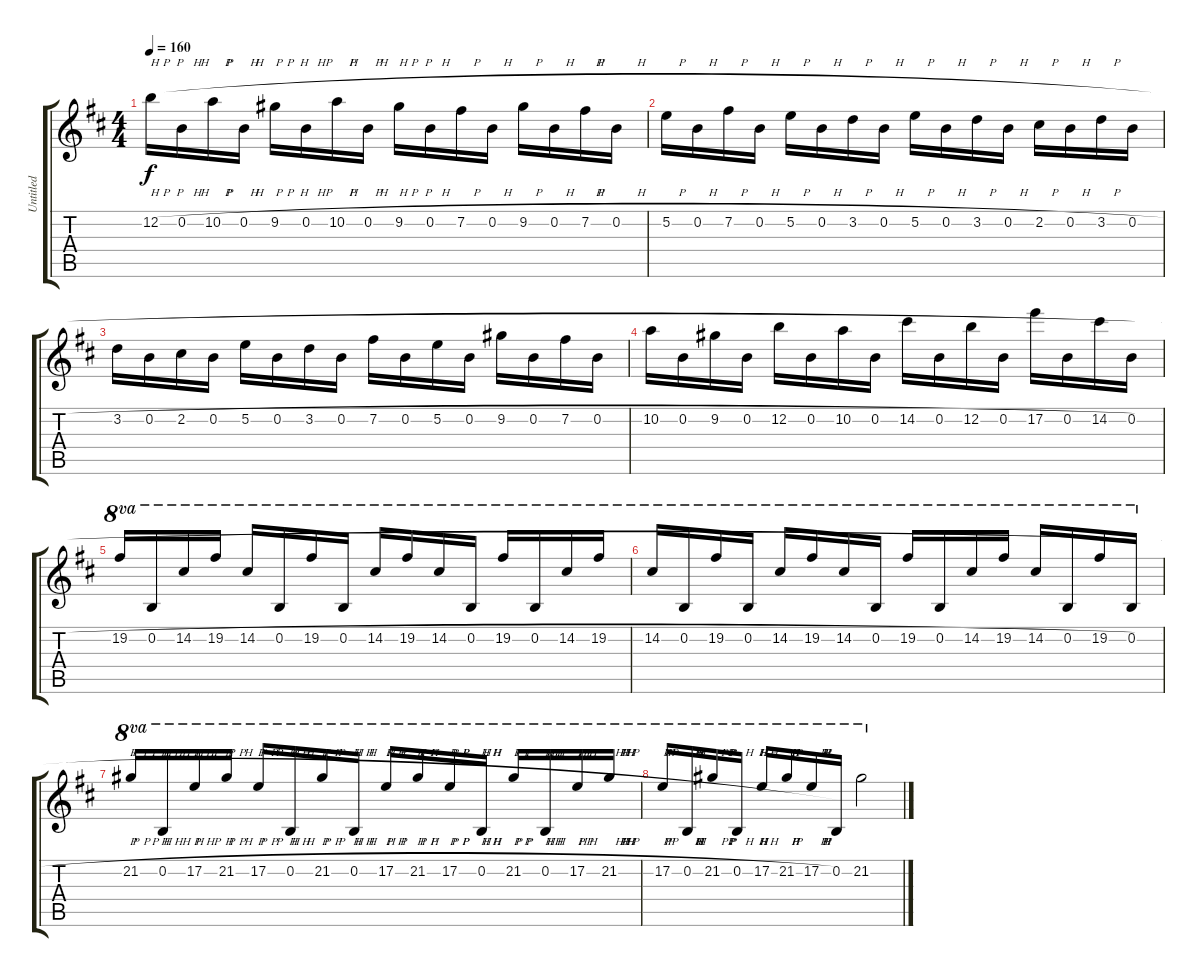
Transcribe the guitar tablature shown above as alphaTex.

\track ("Untitled" "Untitled") {instrument distortionguitar}
\staff {score tabs}
\tuning (E4 B3 G3 D3 A2 E2) {hide}
\ts (4 4)
\tempo 160
\clef g2
\ks d
12.2{h}.16{dy f} 0.2{h}.16 10.2{h}.16 0.2{h}.16 9.2{h}.16 0.2{h}.16 10.2{h}.16 0.2{h}.16 9.2{h}.16 0.2{h}.16 7.2{h}.16 0.2{h}.16 9.2{h}.16 0.2{h}.16 7.2{h}.16 0.2{h}.16 |
5.2{h}.16 0.2{h}.16 7.2{h}.16 0.2{h}.16 5.2{h}.16 0.2{h}.16 3.2{h}.16 0.2{h}.16 5.2{h}.16 0.2{h}.16 3.2{h}.16 0.2{h}.16 2.2{h}.16 0.2{h}.16 3.2{h}.16 0.2{h}.16 |
3.2{h}.16 0.2{h}.16 2.2{h}.16 0.2{h}.16 5.2{h}.16 0.2{h}.16 3.2{h}.16 0.2{h}.16 7.2{h}.16 0.2{h}.16 5.2{h}.16 0.2{h}.16 9.2{h}.16 0.2{h}.16 7.2{h}.16 0.2{h}.16 |
10.2{h}.16 0.2{h}.16 9.2{h}.16 0.2{h}.16 12.2{h}.16 0.2{h}.16 10.2{h}.16 0.2{h}.16 14.2{h}.16 0.2{h}.16 12.2{h}.16 0.2{h}.16 17.2{h}.16 0.2{h}.16 14.2{h}.16 0.2{h}.16 |
19.2{h}.16{ot 8va} 0.2{h}.16{ot 8va} 14.2{h}.16{ot 8va} 19.2{h}.16{ot 8va} 14.2{h}.16{ot 8va} 0.2{h}.16{ot 8va} 19.2{h}.16{ot 8va} 0.2{h}.16{ot 8va} 14.2{h}.16{ot 8va} 19.2{h}.16{ot 8va} 14.2{h}.16{ot 8va} 0.2{h}.16{ot 8va} 19.2{h}.16{ot 8va} 0.2{h}.16{ot 8va} 14.2{h}.16{ot 8va} 19.2{h}.16{ot 8va} |
14.2{h}.16{ot 8va} 0.2{h}.16{ot 8va} 19.2{h}.16{ot 8va} 0.2{h}.16{ot 8va} 14.2{h}.16{ot 8va} 19.2{h}.16{ot 8va} 14.2{h}.16{ot 8va} 0.2{h}.16{ot 8va} 19.2{h}.16{ot 8va} 0.2{h}.16{ot 8va} 14.2{h}.16{ot 8va} 19.2{h}.16{ot 8va} 14.2{h}.16{ot 8va} 0.2{h}.16{ot 8va} 19.2{h}.16{ot 8va} 0.2{h}.16{ot 8va} |
21.2{h}.16{ot 8va} 0.2{h}.16{ot 8va} 17.2{h}.16{ot 8va} 21.2{h}.16{ot 8va} 17.2{h}.16{ot 8va} 0.2{h}.16{ot 8va} 21.2{h}.16{ot 8va} 0.2{h}.16{ot 8va} 17.2{h}.16{ot 8va} 21.2{h}.16{ot 8va} 17.2{h}.16{ot 8va} 0.2{h}.16{ot 8va} 21.2{h}.16{ot 8va} 0.2{h}.16{ot 8va} 17.2{h}.16{ot 8va} 21.2{h}.16{ot 8va} |
17.2{h}.16{ot 8va} 0.2{h}.16{ot 8va} 21.2{h}.16{ot 8va} 0.2{h}.16{ot 8va} 17.2{h}.16{ot 8va} 21.2{h}.16{ot 8va} 17.2{h}.16{ot 8va} 0.2.16{ot 8va} 21.2.2{ot 8va}
